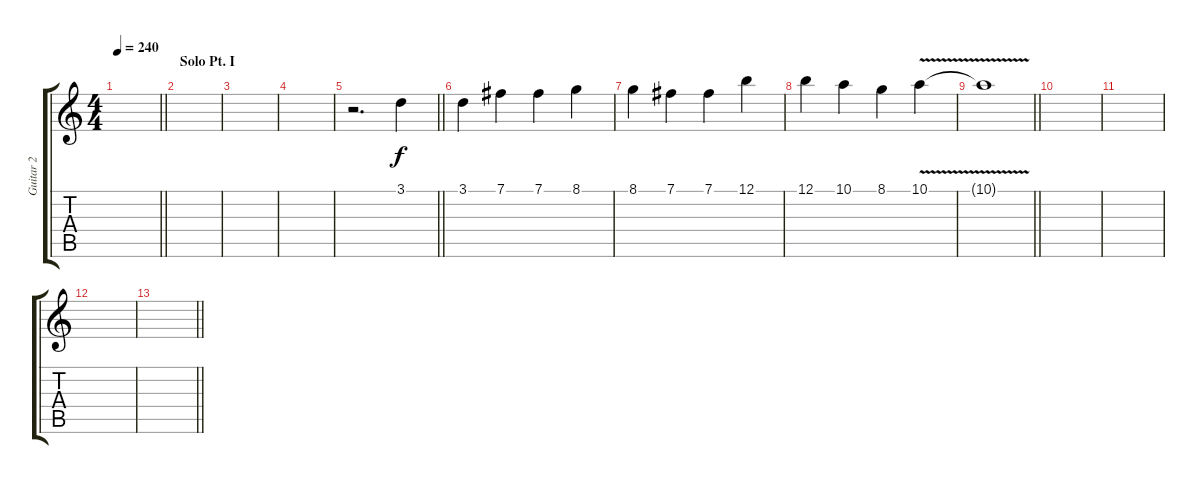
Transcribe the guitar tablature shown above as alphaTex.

\track ("Guitar 2" "Guitar 2") {instrument distortionguitar}
\staff {score tabs}
\tuning (B3 Gb3 D3 A2 E2 B1) {hide}
\ts (4 4)
\tempo 240
\clef g2
\barLineRight lightlight
\ks c
|
\section ("" "Solo Pt. I")
|
|
|
\barLineRight lightlight
r.2{d} 3.1.4{dy f} |
3.1.4 7.1.4 7.1.4 8.1.4 |
8.1.4 7.1.4 7.1.4 12.1.4 |
12.1.4 10.1.4 8.1.4 10.1{v}.4 |
\barLineRight lightlight
10.1{t}.1 |
|
|
|
\barLineRight lightlight
